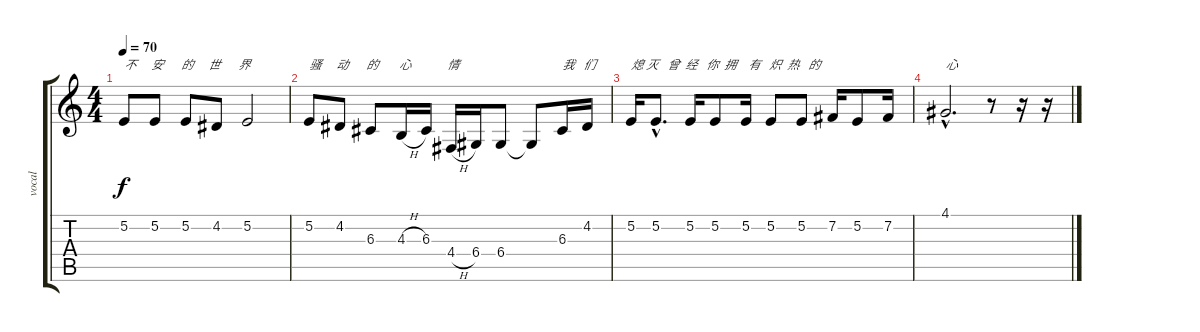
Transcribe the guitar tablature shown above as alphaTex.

\track ("vocal" "vocal") {instrument lead1square}
\staff {score tabs}
\tuning (E4 B3 G3 D3 A2 E2) {hide}
\ts (4 4)
\tempo 70
\clef g2
\ks c
5.2.8{txt "不     安      的     世      界  " dy f} 5.2.8 5.2.8 4.2.8 5.2.2 |
5.2.8{txt "骚     动      的       心            情"} 4.2.8 6.3.8 4.3{h}.16 6.3.16 4.4{h}.16 6.4.16 6.4.8 6.4{t}.8 6.3.16{txt "我   们"} 4.2.16 |
5.2.16{txt "熄 灭   曾  经   你  拥    有   炽  热   的"} 5.2{hac}.8{d} 5.2.16 5.2.8 5.2.16 5.2.8 5.2.8 7.2.16 5.2.8 7.2.16 |
4.1{hac}.2{d txt "心"} r.8 r.16 r.16
